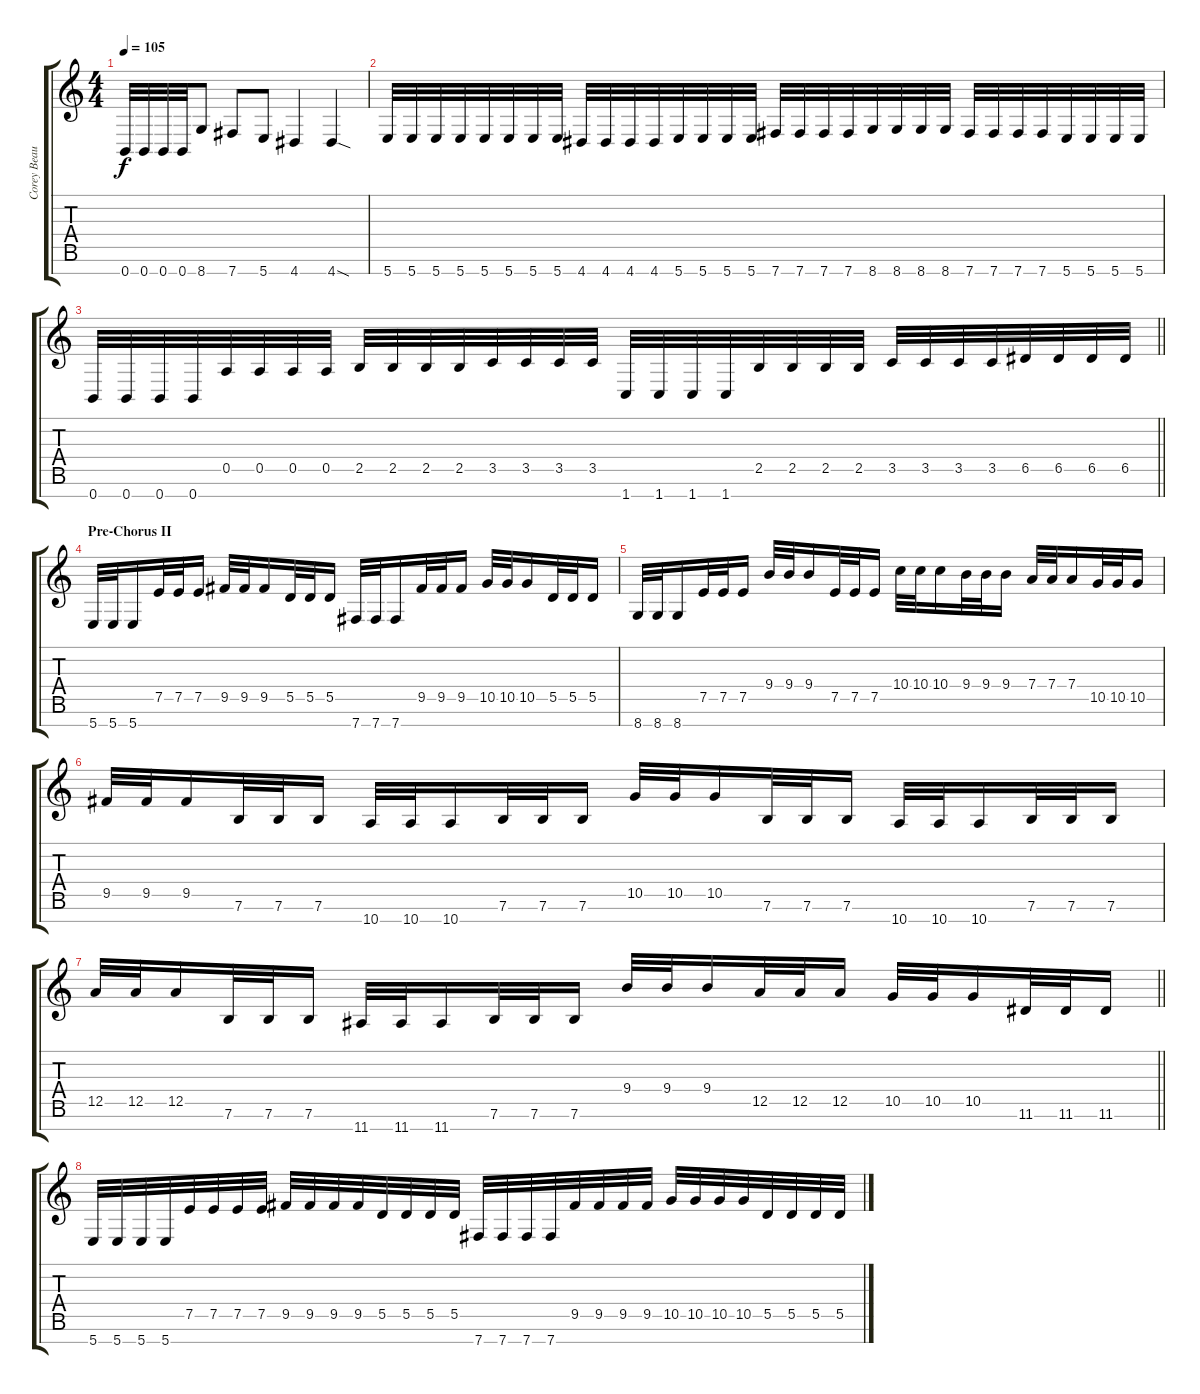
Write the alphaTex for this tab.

\track ("Corey Beaulieu" "Corey Beau") {instrument distortionguitar}
\staff {score tabs}
\tuning (E4 B3 G3 D3 A2 E2 B1) {hide}
\ts (4 4)
\tempo 105
\clef g2
\ks c
0.7.32{dy f} 0.7.32 0.7.32 0.7.32 8.7.8 7.7.8 5.7.8 4.7.4 4.7{sod}.4 |
5.7.32 5.7.32 5.7.32 5.7.32 5.7.32 5.7.32 5.7.32 5.7.32 4.7.32 4.7.32 4.7.32 4.7.32 5.7.32 5.7.32 5.7.32 5.7.32 7.7.32 7.7.32 7.7.32 7.7.32 8.7.32 8.7.32 8.7.32 8.7.32 7.7.32 7.7.32 7.7.32 7.7.32 5.7.32 5.7.32 5.7.32 5.7.32 |
\barLineRight lightlight
0.7.32 0.7.32 0.7.32 0.7.32 0.5.32 0.5.32 0.5.32 0.5.32 2.5.32 2.5.32 2.5.32 2.5.32 3.5.32 3.5.32 3.5.32 3.5.32 1.7.32 1.7.32 1.7.32 1.7.32 2.5.32 2.5.32 2.5.32 2.5.32 3.5.32 3.5.32 3.5.32 3.5.32 6.5.32 6.5.32 6.5.32 6.5.32 |
\section ("" "Pre-Chorus II")
5.7.32 5.7.32 5.7.16 7.5.32 7.5.32 7.5.16 9.5.32 9.5.32 9.5.16 5.5.32 5.5.32 5.5.16 7.7.32 7.7.32 7.7.16 9.5.32 9.5.32 9.5.16 10.5.32 10.5.32 10.5.16 5.5.32 5.5.32 5.5.16 |
8.7.32 8.7.32 8.7.16 7.5.32 7.5.32 7.5.16 9.4.32 9.4.32 9.4.16 7.5.32 7.5.32 7.5.16 10.4.32 10.4.32 10.4.16 9.4.32 9.4.32 9.4.16 7.4.32 7.4.32 7.4.16 10.5.32 10.5.32 10.5.16 |
9.5.32 9.5.32 9.5.16 7.6.32 7.6.32 7.6.16 10.7.32 10.7.32 10.7.16 7.6.32 7.6.32 7.6.16 10.5.32 10.5.32 10.5.16 7.6.32 7.6.32 7.6.16 10.7.32 10.7.32 10.7.16 7.6.32 7.6.32 7.6.16 |
\barLineRight lightlight
12.5.32 12.5.32 12.5.16 7.6.32 7.6.32 7.6.16 11.7.32 11.7.32 11.7.16 7.6.32 7.6.32 7.6.16 9.4.32 9.4.32 9.4.16 12.5.32 12.5.32 12.5.16 10.5.32 10.5.32 10.5.16 11.6.32 11.6.32 11.6.16 |
5.7.32 5.7.32 5.7.32 5.7.32 7.5.32 7.5.32 7.5.32 7.5.32 9.5.32 9.5.32 9.5.32 9.5.32 5.5.32 5.5.32 5.5.32 5.5.32 7.7.32 7.7.32 7.7.32 7.7.32 9.5.32 9.5.32 9.5.32 9.5.32 10.5.32 10.5.32 10.5.32 10.5.32 5.5.32 5.5.32 5.5.32 5.5.32
